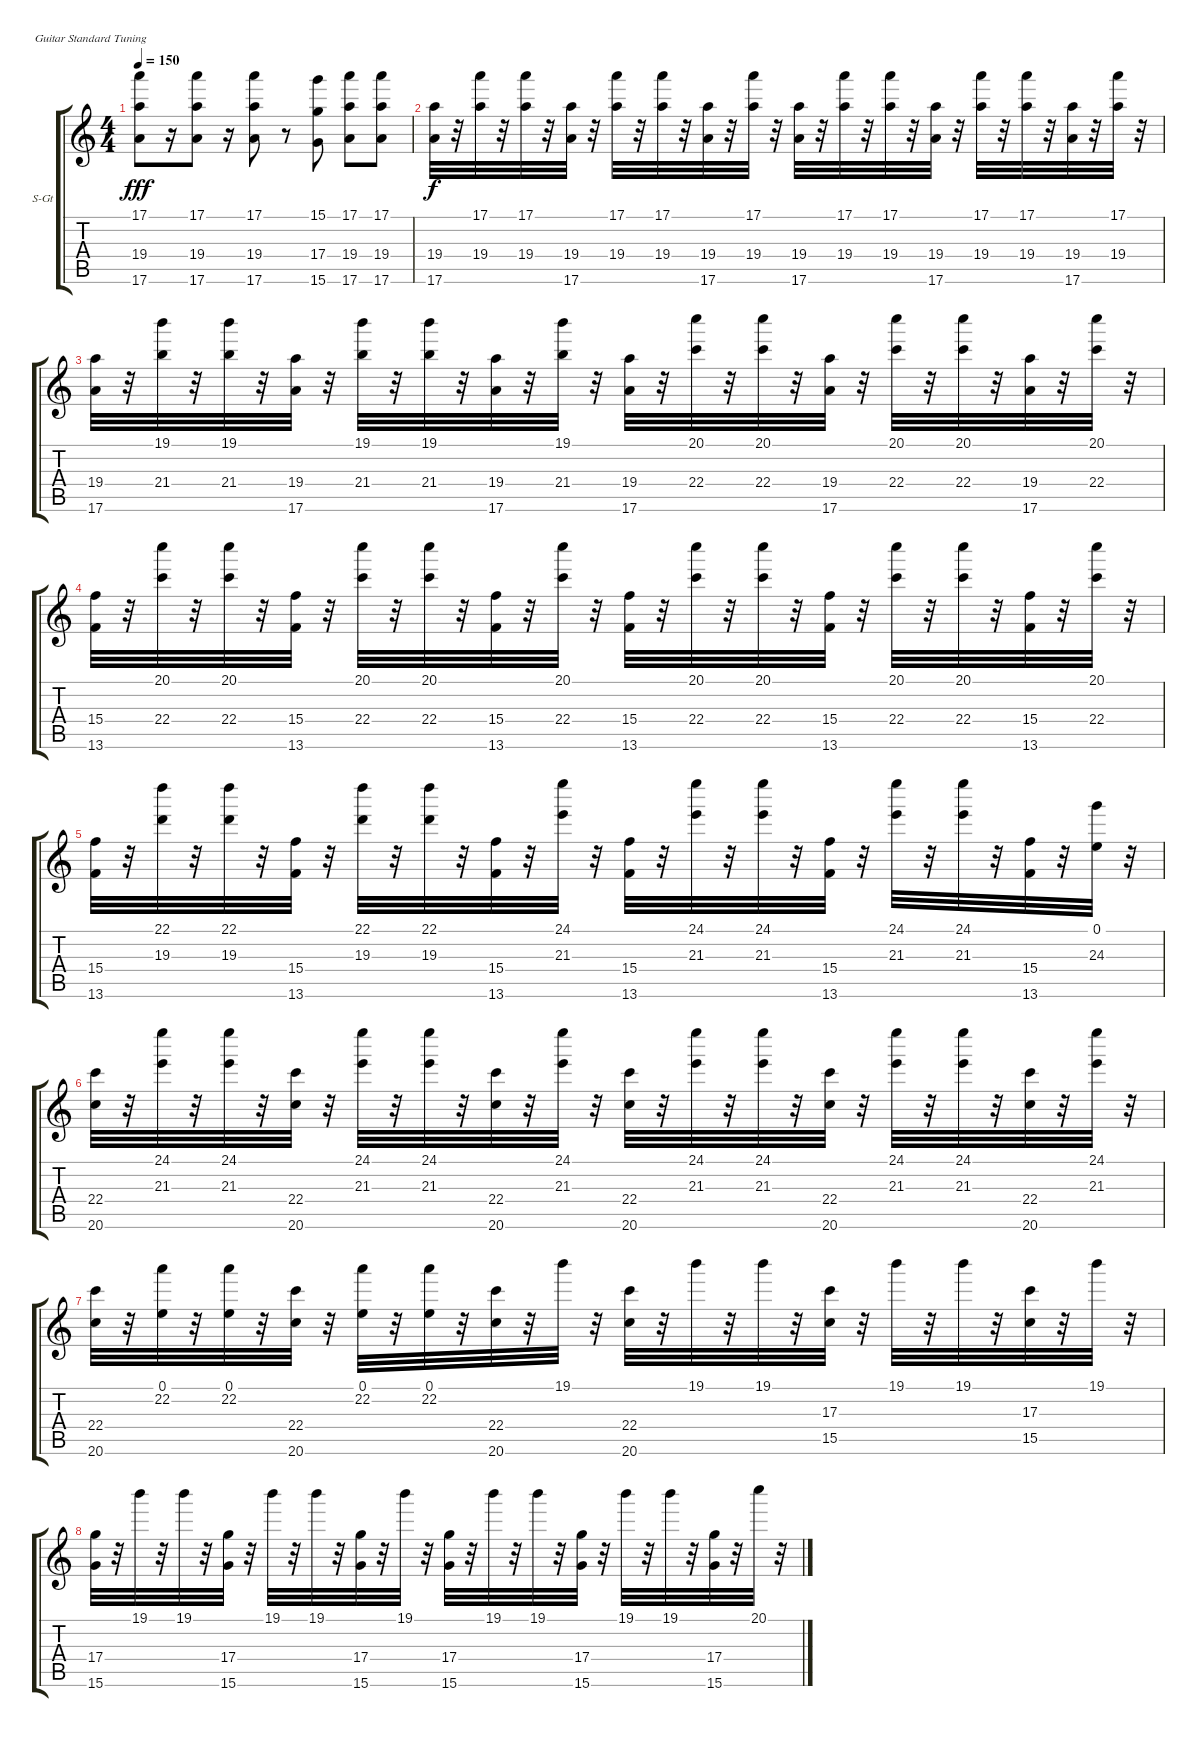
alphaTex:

\bracketExtendMode groupsimilarinstruments
\firstSystemTrackNameOrientation horizontal
\otherSystemsTrackNameOrientation horizontal
\track ("Synth" "S-Gt") {instrument lead2sawtooth}
\staff {score tabs}
\tuning (E4 B3 G3 D3 A2 E2)
\displaytranspose 12
\ts (4 4)
\tempo 150
\clef g2
\ks c
(17.1 19.4 17.6).8{dy fff} r.16 (17.1 19.4 17.6).8 r.16 (17.1 19.4 17.6).8 r.8 (15.1 17.4 15.6).8 (17.1 19.4 17.6).8 (17.1 19.4 17.6).8 |
(19.4 17.6).32{dy f} r.32 (17.1 19.4).32 r.32 (17.1 19.4).32 r.32 (19.4 17.6).32 r.32 (17.1 19.4).32 r.32 (17.1 19.4).32 r.32 (19.4 17.6).32 r.32 (17.1 19.4).32 r.32 (19.4 17.6).32 r.32 (17.1 19.4).32 r.32 (17.1 19.4).32 r.32 (19.4 17.6).32 r.32 (17.1 19.4).32 r.32 (17.1 19.4).32 r.32 (19.4 17.6).32 r.32 (17.1 19.4).32 r.32 |
(19.4 17.6).32 r.32 (19.1 21.4).32 r.32 (19.1 21.4).32 r.32 (19.4 17.6).32 r.32 (19.1 21.4).32 r.32 (19.1 21.4).32 r.32 (19.4 17.6).32 r.32 (19.1 21.4).32 r.32 (19.4 17.6).32 r.32 (20.1 22.4).32 r.32 (20.1 22.4).32 r.32 (19.4 17.6).32 r.32 (20.1 22.4).32 r.32 (20.1 22.4).32 r.32 (19.4 17.6).32 r.32 (20.1 22.4).32 r.32 |
(15.4 13.6).32 r.32 (20.1 22.4).32 r.32 (20.1 22.4).32 r.32 (15.4 13.6).32 r.32 (20.1 22.4).32 r.32 (20.1 22.4).32 r.32 (15.4 13.6).32 r.32 (20.1 22.4).32 r.32 (15.4 13.6).32 r.32 (20.1 22.4).32 r.32 (20.1 22.4).32 r.32 (15.4 13.6).32 r.32 (20.1 22.4).32 r.32 (20.1 22.4).32 r.32 (15.4 13.6).32 r.32 (20.1 22.4).32 r.32 |
(15.4 13.6).32 r.32 (22.1 19.3).32 r.32 (22.1 19.3).32 r.32 (15.4 13.6).32 r.32 (22.1 19.3).32 r.32 (22.1 19.3).32 r.32 (15.4 13.6).32 r.32 (24.1 21.3).32 r.32 (15.4 13.6).32 r.32 (24.1 21.3).32 r.32 (24.1 21.3).32 r.32 (15.4 13.6).32 r.32 (24.1 21.3).32 r.32 (24.1 21.3).32 r.32 (15.4 13.6).32 r.32 (0.1 24.3).32 r.32 |
(22.4 20.6).32 r.32 (24.1 21.3).32 r.32 (24.1 21.3).32 r.32 (22.4 20.6).32 r.32 (24.1 21.3).32 r.32 (24.1 21.3).32 r.32 (22.4 20.6).32 r.32 (24.1 21.3).32 r.32 (22.4 20.6).32 r.32 (24.1 21.3).32 r.32 (24.1 21.3).32 r.32 (22.4 20.6).32 r.32 (24.1 21.3).32 r.32 (24.1 21.3).32 r.32 (22.4 20.6).32 r.32 (24.1 21.3).32 r.32 |
(22.4 20.6).32 r.32 (0.1 22.2).32 r.32 (0.1 22.2).32 r.32 (22.4 20.6).32 r.32 (0.1 22.2).32 r.32 (0.1 22.2).32 r.32 (22.4 20.6).32 r.32 19.1.32 r.32 (22.4 20.6).32 r.32 19.1.32 r.32 19.1.32 r.32 (17.3 15.5).32 r.32 19.1.32 r.32 19.1.32 r.32 (17.3 15.5).32 r.32 19.1.32 r.32 |
(17.4 15.6).32 r.32 19.1.32 r.32 19.1.32 r.32 (17.4 15.6).32 r.32 19.1.32 r.32 19.1.32 r.32 (17.4 15.6).32 r.32 19.1.32 r.32 (17.4 15.6).32 r.32 19.1.32 r.32 19.1.32 r.32 (17.4 15.6).32 r.32 19.1.32 r.32 19.1.32 r.32 (17.4 15.6).32 r.32 20.1.32 r.32
